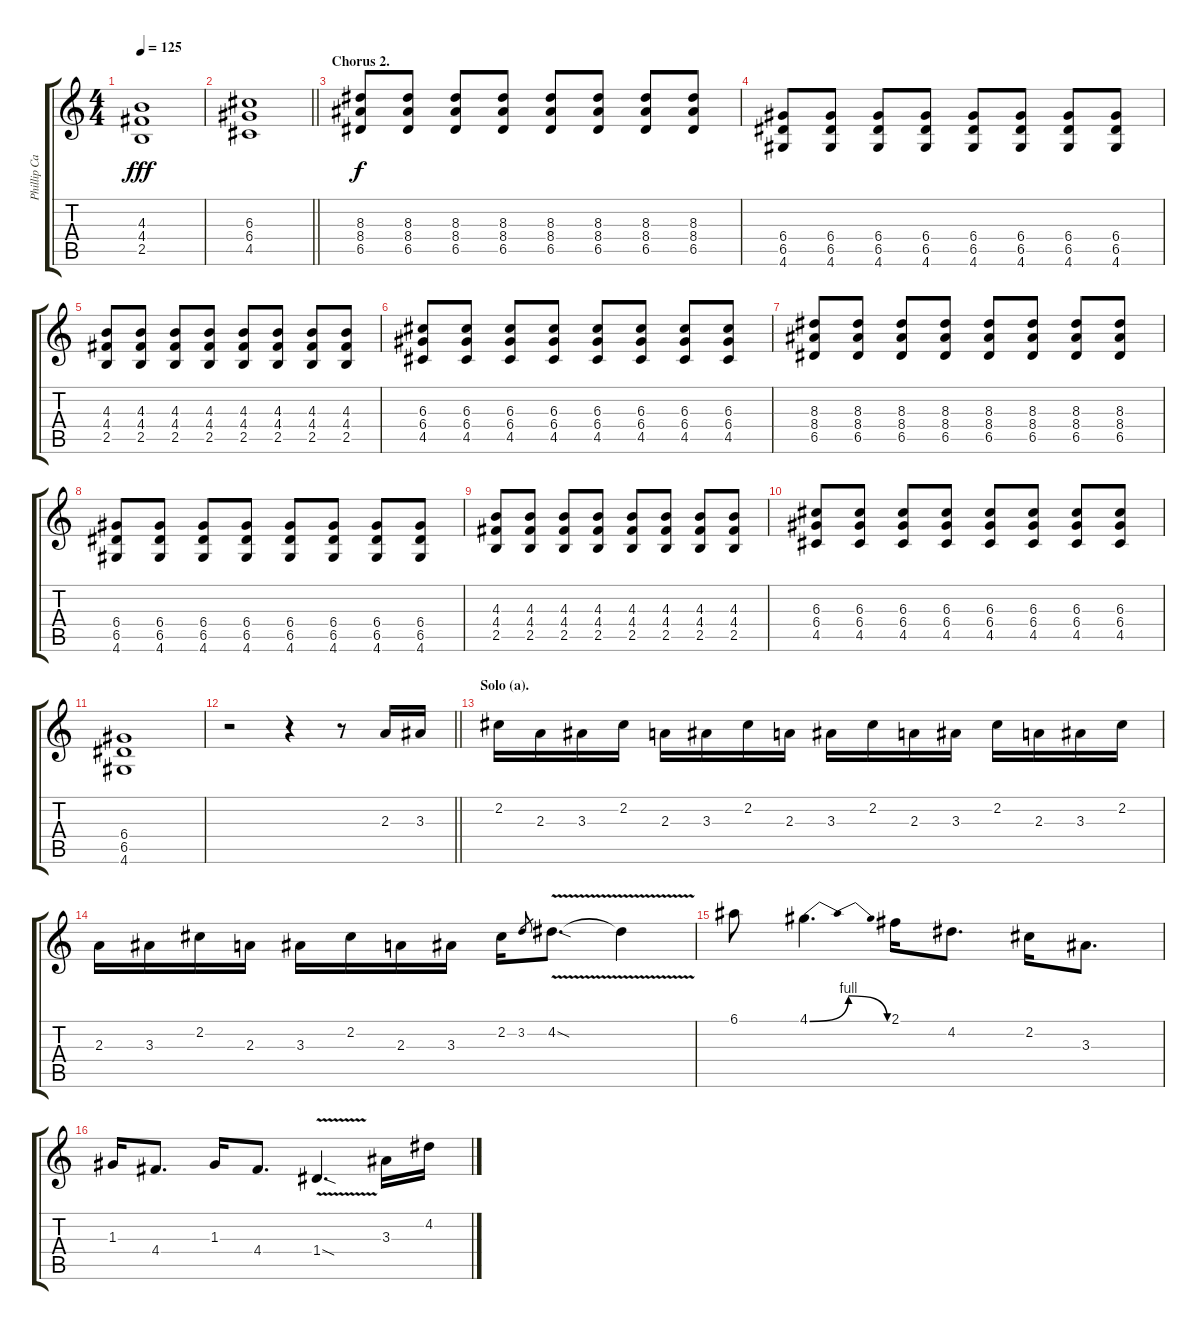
\track ("Phillip Campbell (lead)" "Phillip Ca") {instrument overdrivenguitar}
\staff {score tabs}
\tuning (E4 B3 G3 D3 A2 E2) {hide}
\ts (4 4)
\tempo 125
\clef g2
\ks c
(4.3 4.4 2.5).1{dy fff} |
\barLineRight lightlight
(6.3 6.4 4.5).1 |
\section ("" "Chorus 2.")
(8.3 8.4 6.5).8{dy f} (8.3 8.4 6.5).8 (8.3 8.4 6.5).8 (8.3 8.4 6.5).8 (8.3 8.4 6.5).8 (8.3 8.4 6.5).8 (8.3 8.4 6.5).8 (8.3 8.4 6.5).8 |
(6.4 6.5 4.6).8 (6.4 6.5 4.6).8 (6.4 6.5 4.6).8 (6.4 6.5 4.6).8 (6.4 6.5 4.6).8 (6.4 6.5 4.6).8 (6.4 6.5 4.6).8 (6.4 6.5 4.6).8 |
(4.3 4.4 2.5).8 (4.3 4.4 2.5).8 (4.3 4.4 2.5).8 (4.3 4.4 2.5).8 (4.3 4.4 2.5).8 (4.3 4.4 2.5).8 (4.3 4.4 2.5).8 (4.3 4.4 2.5).8 |
(6.3 6.4 4.5).8 (6.3 6.4 4.5).8 (6.3 6.4 4.5).8 (6.3 6.4 4.5).8 (6.3 6.4 4.5).8 (6.3 6.4 4.5).8 (6.3 6.4 4.5).8 (6.3 6.4 4.5).8 |
(8.3 8.4 6.5).8 (8.3 8.4 6.5).8 (8.3 8.4 6.5).8 (8.3 8.4 6.5).8 (8.3 8.4 6.5).8 (8.3 8.4 6.5).8 (8.3 8.4 6.5).8 (8.3 8.4 6.5).8 |
(6.4 6.5 4.6).8 (6.4 6.5 4.6).8 (6.4 6.5 4.6).8 (6.4 6.5 4.6).8 (6.4 6.5 4.6).8 (6.4 6.5 4.6).8 (6.4 6.5 4.6).8 (6.4 6.5 4.6).8 |
(4.3 4.4 2.5).8 (4.3 4.4 2.5).8 (4.3 4.4 2.5).8 (4.3 4.4 2.5).8 (4.3 4.4 2.5).8 (4.3 4.4 2.5).8 (4.3 4.4 2.5).8 (4.3 4.4 2.5).8 |
(6.3 6.4 4.5).8 (6.3 6.4 4.5).8 (6.3 6.4 4.5).8 (6.3 6.4 4.5).8 (6.3 6.4 4.5).8 (6.3 6.4 4.5).8 (6.3 6.4 4.5).8 (6.3 6.4 4.5).8 |
(6.4 6.5 4.6).1 |
\barLineRight lightlight
r.2 r.4 r.8 2.3.16 3.3.16 |
\section ("" "Solo (a).")
2.2.16 2.3.16 3.3.16 2.2.16 2.3.16 3.3.16 2.2.16 2.3.16 3.3.16 2.2.16 2.3.16 3.3.16 2.2.16 2.3.16 3.3.16 2.2.16 |
2.3.16 3.3.16 2.2.16 2.3.16 3.3.16 2.2.16 2.3.16 3.3.16 2.2.16 3.2.8{gr} 4.2{v sod}.8{d} 4.2{t}.4 |
6.1.8 4.1{be (bendrelease 0 0 15 4 38 4 60 0)}.4{d} 2.1.16 4.2.8{d} 2.2.16 3.3.8{d} |
1.3.16 4.4.8{d} 1.3.16 4.4.8{d} 1.4{v sod}.4{d} 3.3.16 4.2.16
